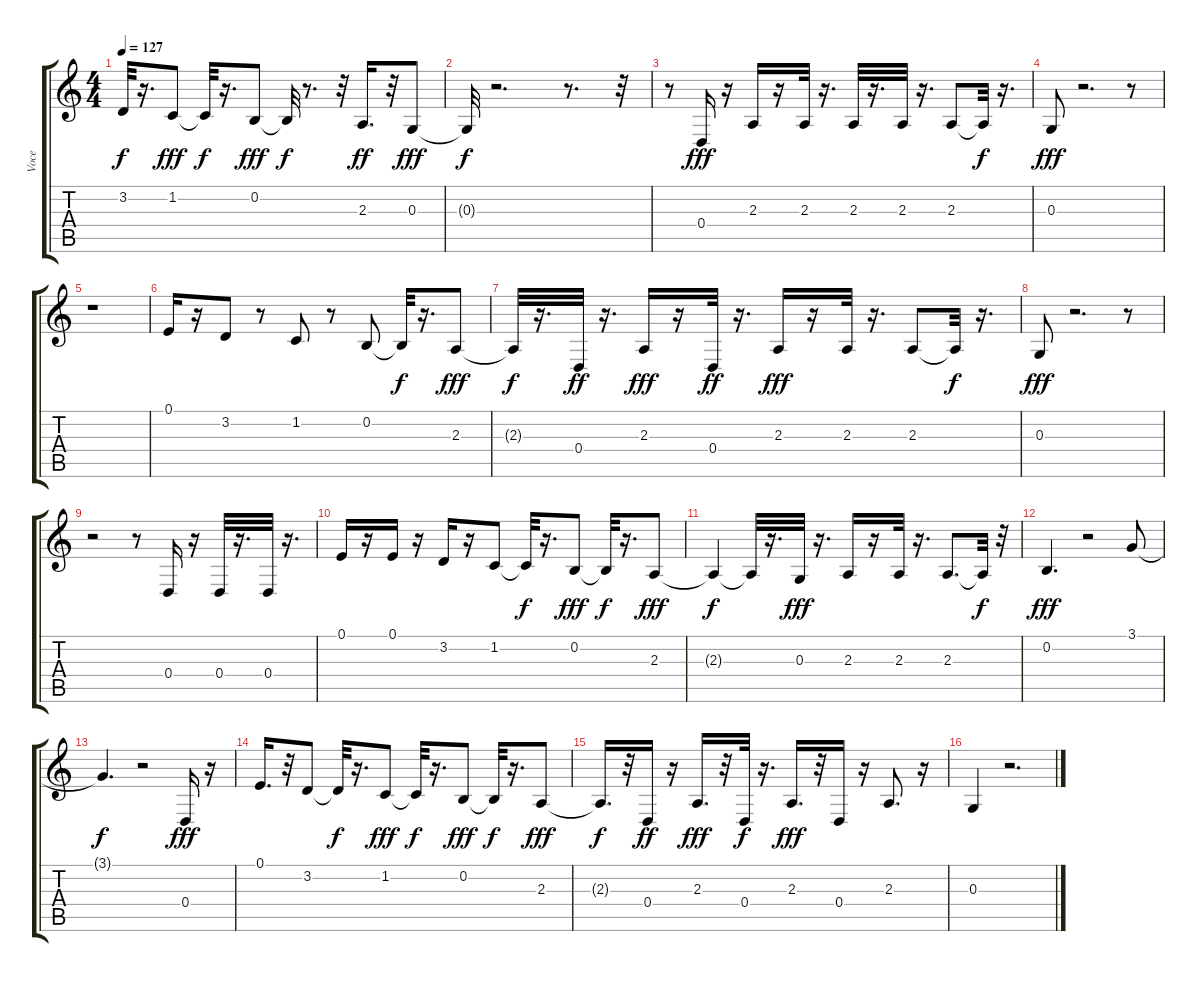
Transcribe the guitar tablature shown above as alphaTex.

\track ("Voce" "Voce") {instrument electricgrandpiano}
\staff {score tabs}
\tuning (E4 B3 G3 D3 A2 E2) {hide}
\ts (4 4)
\tempo 127
\clef g2
\ks c
3.2{t}.32{dy f} r.16{d} 1.2.8{dy fff} 1.2{t}.32{dy f} r.16{d} 0.2.8{dy fff} 0.2{t}.32{dy f} r.8{d} r.32 2.3.16{d dy ff} r.32 0.3.8{dy fff} |
0.3{t}.32{dy f} r.2{d} r.8{d} r.32 |
r.8 0.4.16{dy fff} r.16 2.3.16 r.16 2.3.32 r.16{d} 2.3.32 r.16{d} 2.3.32 r.16{d} 2.3.8 2.3{t}.32{dy f} r.16{d} |
0.3.8{dy fff} r.2{d} r.8 |
r.1 |
0.1.16 r.16 3.2.8 r.8 1.2.8 r.8 0.2.8 0.2{t}.32{dy f} r.16{d} 2.3.8{dy fff} |
2.3{t}.32{dy f} r.16{d} 0.4.32{dy ff} r.16{d} 2.3.16{dy fff} r.16 0.4.32{dy ff} r.16{d} 2.3.16{dy fff} r.16 2.3.32 r.16{d} 2.3.8 2.3{t}.32{dy f} r.16{d} |
0.3.8{dy fff} r.2{d} r.8 |
r.2 r.8 0.4.16 r.16 0.4.32 r.16{d} 0.4.32 r.16{d} |
0.1.16 r.16 0.1.16 r.16 3.2.16 r.16 1.2.8 1.2{t}.32{dy f} r.16{d} 0.2.8{dy fff} 0.2{t}.32{dy f} r.16{d} 2.3.8{dy fff} |
2.3{t}.4{dy f} 2.3{t}.32 r.16{d} 0.3.32{dy fff} r.16{d} 2.3.16 r.16 2.3.32 r.16{d} 2.3.8{d} 2.3{t}.32{dy f} r.32 |
0.2.4{d dy fff} r.2 3.1.8 |
3.1{t}.4{d dy f} r.2 0.4.16{dy fff} r.16 |
0.1.16{d} r.32 3.2.8 3.2{t}.32{dy f} r.16{d} 1.2.8{dy fff} 1.2{t}.32{dy f} r.16{d} 0.2.8{dy fff} 0.2{t}.32{dy f} r.16{d} 2.3.8{dy fff} |
2.3{t}.16{d dy f} r.32 0.4.16{dy ff} r.16 2.3.16{d dy fff} r.32 0.4.32{dy f} r.16{d} 2.3.16{d dy fff} r.32 0.4.16 r.16 2.3.8{d} r.16 |
0.3.4 r.2{d}
